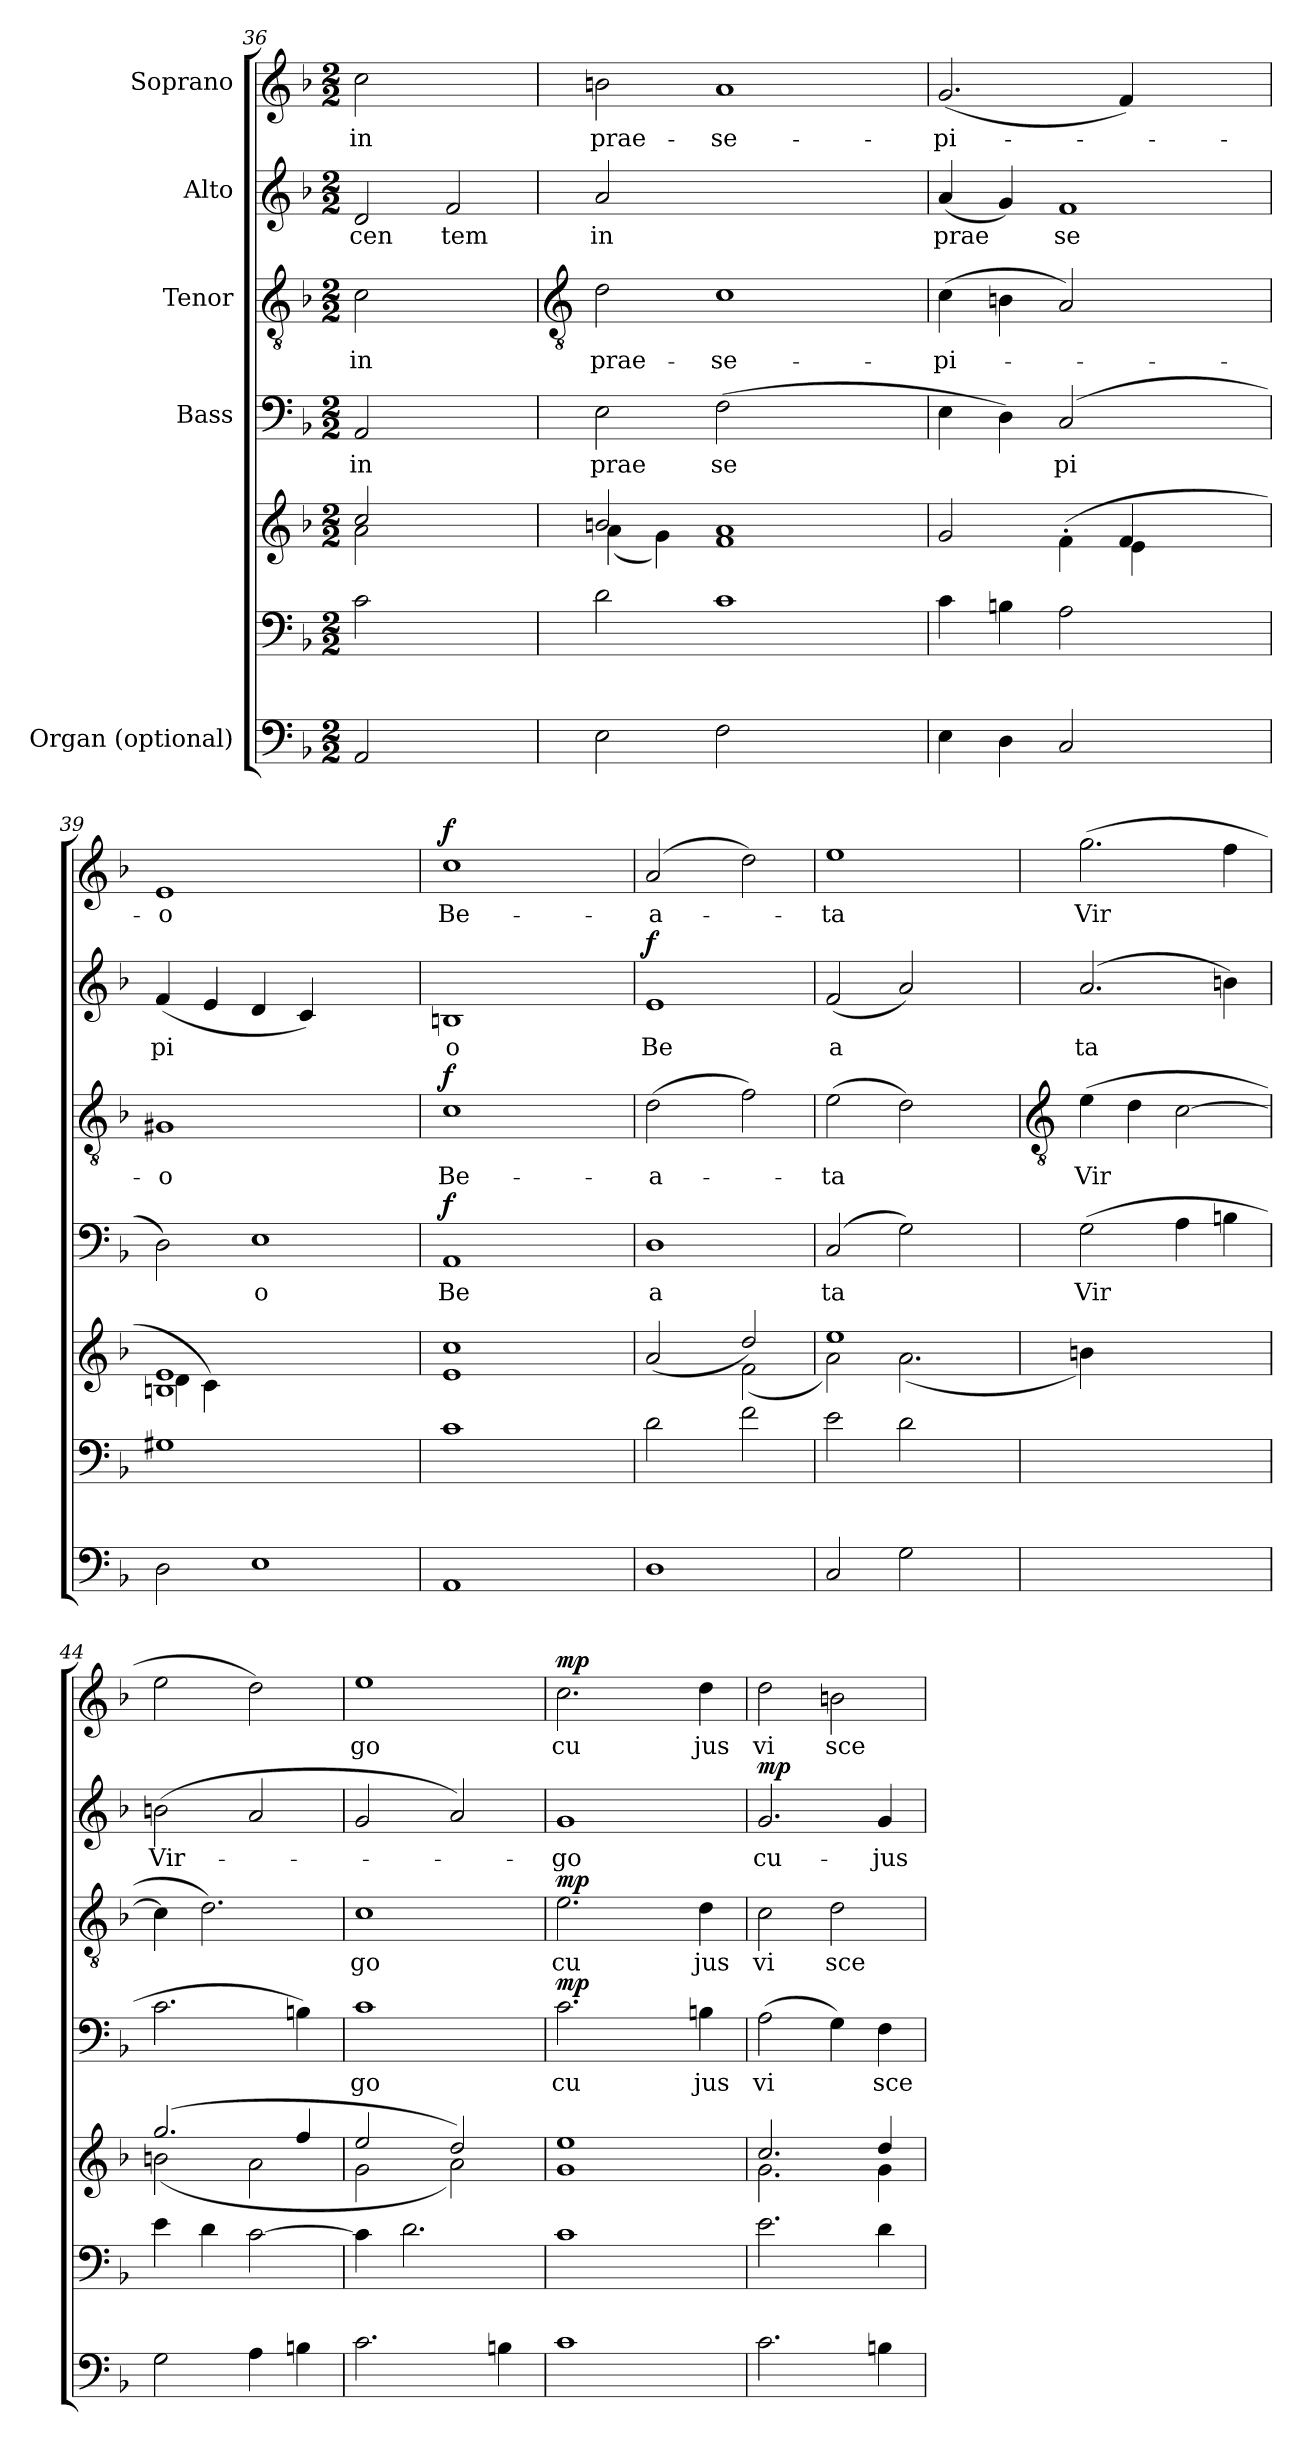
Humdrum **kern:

**kern	**kern	**kern	**kern	**text	**dynam	**kern	**text	**dynam	**kern	**text	**dynam	**kern	**text	**dynam
*part5	*part5	*part5	*part4	*part4	*part4	*part3	*part3	*part3	*part2	*part2	*part2	*part1	*part1	*part1
*staff7	*staff6	*staff5	*staff4	*staff4	*staff4	*staff3	*staff3	*staff3	*staff2	*staff2	*staff2	*staff1	*staff1	*staff1
*I"Organ (optional)	*	*	*I"Bass	*	*	*I"Tenor	*	*	*I"Alto	*	*	*I"Soprano	*	*
*clefF4	*clefF4	*clefG2	*clefF4	*	*	*clefGv2	*	*	*clefG2	*	*	*clefG2	*	*
*k[b-]	*k[b-]	*k[b-]	*k[b-]	*	*	*k[b-]	*	*	*k[b-]	*	*	*k[b-]	*	*
*F:	*F:	*F:	*F:	*	*	*F:	*	*	*F:	*	*	*F:	*	*
*M2/2	*M2/2	*M2/2	*M2/2	*	*	*M2/2	*	*	*M2/2	*	*	*M2/2	*	*
=36	=36	=36	=36	=36	=36	=36	=36	=36	=36	=36	=36	=36	=36	=36
*	*	*^	*	*	*	*	*	*	*	*	*	*	*	*
!	!	!	!	!	!LO:LY:b	!	!	!LO:LY:b	!	!	!LO:LY:b	!	!	!LO:LY:b	!
2AA/	2c\	2cc/	2a\	2AA/	in	.	2c\	in	.	2d/	cen	.	2cc\	in	.
!	!	!	!	!	!	!	!	!	!	!	!LO:LY:b	!	!	!	!
2ryy	2ryy	2ryy	2ryy	2ryy	.	.	2ryy	.	.	2f/	tem	.	2ryy	.	.
!!LO:LB:g=z
=37	=37	=37	=37	=37	=37	=37	=37	=37	=37	=37	=37	=37	=37	=37	=37
*	*	*	*	*	*	*	*clefGv2	*	*	*	*	*	*	*	*
!	!	!	!	!	!LO:LY:b	!	!	!LO:LY:b	!	!	!LO:LY:b	!	!	!LO:LY:b	!
2E\	2d\	2bn/	(<4a\	2E\	prae	.	2d\	prae-	.	2a/	in	.	2bn\	prae-	.
.	.	.	4g\)	.	.	.	.	.	.	.	.	.	.	.	.
!	!	!	!	!	!LO:LY:b	!	!	!LO:LY:b	!	!	!	!	!	!LO:LY:b	!
2F\	1c	1f/ 1a/	4ryy	(>2F\	se	.	1c	-se-	.	1ryy	.	.	1a	-se-	.
.	.	.	4ryy	.	.	.	.	.	.	.	.	.	.	.	.
2ryy	.	.	2ryy	2ryy	.	.	.	.	.	.	.	.	.	.	.
!!LO:LB:g=z
=38	=38	=38	=38	=38	=38	=38	=38	=38	=38	=38	=38	=38	=38	=38	=38
!	!	!	!	!	!	!	!	!LO:LY:b	!	!	!LO:LY:b	!	!	!LO:LY:b	!
4E\	4c\	(>2g/	4ryy	4E\	.	.	(>4c\	-pi-	.	(<4a/	prae	.	(<2.g/	-pi-	.
4D\	4Bn\	.	4ryy	4D\)	.	.	4Bn\	.	.	4g/)	.	.	.	.	.
!	!	!	!	!	!LO:LY:b	!	!	!	!	!	!LO:LY:b	!	!	!	!
2C/	2A\	4ryy)	(>4f'\	(>2C/	pi	.	2A/)	.	.	1f	se	.	.	.	.
.	.	4f/	4e\	.	.	.	.	.	.	.	.	.	4f/)	.	.
2ryy	2ryy	2ryy	2ryy	2ryy	.	.	2ryy	.	.	.	.	.	2ryy	.	.
=39	=39	=39	=39	=39	=39	=39	=39	=39	=39	=39	=39	=39	=39	=39	=39
!	!	!	!	!	!	!	!	!LO:LY:b	!	!	!LO:LY:b	!	!	!LO:LY:b	!
2D\	1G#X	1Bn/ 1e/	4d\	2D\)	.	.	1G#X	-o	.	(<4f/	pi	.	1e	-o	.
.	.	.	4c\)	.	.	.	.	.	.	4e/	.	.	.	.	.
!	!	!	!	!	!LO:LY:b	!	!	!	!	!	!	!	!	!	!
1E	.	.	4ryy	1E	o	.	.	.	.	4d/	.	.	.	.	.
.	.	.	4ryy	.	.	.	.	.	.	4c/)	.	.	.	.	.
.	2ryy	2ryy	2ryy	.	.	.	2ryy	.	.	2ryy	.	.	2ryy	.	.
=40	=40	=40	=40	=40	=40	=40	=40	=40	=40	=40	=40	=40	=40	=40	=40
!	!	!	!	!	!LO:LY:b	!LO:DY:a	!	!LO:LY:b	!LO:DY:a	!	!LO:LY:b	!	!	!LO:LY:b	!LO:DY:a
1AA	1c	1e/ 1cc/	4ryy	1AA	Be	f	1c	Be-	f	1Bn	o	.	1cc	Be-	f
.	.	.	4ryy	.	.	.	.	.	.	.	.	.	.	.	.
.	.	.	4ryy	.	.	.	.	.	.	.	.	.	.	.	.
.	.	.	4ryy	.	.	.	.	.	.	.	.	.	.	.	.
=41	=41	=41	=41	=41	=41	=41	=41	=41	=41	=41	=41	=41	=41	=41	=41
!	!	!	!	!	!LO:LY:b	!	!	!LO:LY:b	!	!	!LO:LY:b	!LO:DY:a	!	!LO:LY:b	!
1D	2d\	(>2a/	4ryy	1D	a	.	(>2d\	-a-	.	1e	Be	f	(>2a/	-a-	.
.	.	.	4ryy	.	.	.	.	.	.	.	.	.	.	.	.
.	2f\	2dd/)	(<2f\	.	.	.	2f\)	.	.	.	.	.	2dd\)	.	.
=42	=42	=42	=42	=42	=42	=42	=42	=42	=42	=42	=42	=42	=42	=42	=42
!	!	!	!	!	!LO:LY:b	!	!	!LO:LY:b	!	!	!LO:LY:b	!	!	!LO:LY:b	!
2C/	2e\	1ee/	2a\)	(>2C/	ta	.	(>2e\	-ta	.	(<2f/	a	.	1ee	-ta	.
2G\	2d\	.	(<2.a\	2G\)	.	.	2d\)	.	.	2a/)	.	.	.	.	.
4ryy	4ryy	4ryy	.	4ryy	.	.	4ryy	.	.	4ryy	.	.	4ryy	.	.
*	*	*v	*v	*	*	*	*	*	*	*	*	*	*	*	*
!!LO:LB:g=z
=43	=43	=43	=43	=43	=43	=43	=43	=43	=43	=43	=43	=43	=43	=43
*	*	*	*	*	*	*clefGv2	*	*	*	*	*	*	*	*
!	!	!	!	!LO:LY:b	!	!	!LO:LY:b	!	!	!LO:LY:b	!	!	!LO:LY:b	!
1ryy	1ryy	4bn\)	(>2G\	Vir	.	(>4e\	Vir	.	(>2.a/	ta	.	(>2.gg\	Vir	.
.	.	2.ryy	.	.	.	4d\	.	.	.	.	.	.	.	.
.	.	.	4A\	.	.	[2c\	.	.	.	.	.	.	.	.
.	.	.	4Bn\	.	.	.	.	.	4bn\)	.	.	4ff\	.	.
!!LO:LB:g=z
=44	=44	=44	=44	=44	=44	=44	=44	=44	=44	=44	=44	=44	=44	=44
*	*	*^	*	*	*	*	*	*	*	*	*	*	*	*
!	!	!	!	!	!	!	!	!	!	!	!LO:LY:b	!	!	!	!
2G\	4e\	(>2.gg/	(<2bn\	2.c\	.	.	4c\]	.	.	(<2bn\	Vir-	.	2ee\	.	.
.	4d\	.	.	.	.	.	2.d\)	.	.	.	.	.	.	.	.
4A\	[2c\	.	2a\	.	.	.	.	.	.	2a/	.	.	2dd\)	.	.
4Bn\	.	4ff/	.	4Bn\)	.	.	.	.	.	.	.	.	.	.	.
=45	=45	=45	=45	=45	=45	=45	=45	=45	=45	=45	=45	=45	=45	=45	=45
!	!	!	!	!	!LO:LY:b	!	!	!LO:LY:b	!	!	!	!	!	!LO:LY:b	!
2.c\	4c\]	2ee/	2g\	1c	go	.	1c	go	.	2g/	.	.	1ee	go	.
.	2.d\	.	.	.	.	.	.	.	.	.	.	.	.	.	.
.	.	2dd/)	2a\)	.	.	.	.	.	.	2a/)	.	.	.	.	.
4Bn\	.	.	.	.	.	.	.	.	.	.	.	.	.	.	.
=46	=46	=46	=46	=46	=46	=46	=46	=46	=46	=46	=46	=46	=46	=46	=46
!	!	!	!	!	!LO:LY:b	!LO:DY:a	!	!LO:LY:b	!LO:DY:a	!	!LO:LY:b	!	!	!LO:LY:b	!LO:DY:a
1c	1c	1g/ 1ee/	4ryy	2.c\	cu	mp	2.e\	cu	mp	1g	-go	.	2.cc\	cu	mp
.	.	.	4ryy	.	.	.	.	.	.	.	.	.	.	.	.
.	.	.	4ryy	.	.	.	.	.	.	.	.	.	.	.	.
!	!	!	!	!	!LO:LY:b	!	!	!LO:LY:b	!	!	!	!	!	!LO:LY:b	!
.	.	.	4ryy	4Bn\	jus	.	4d\	jus	.	.	.	.	4dd\	jus	.
=47	=47	=47	=47	=47	=47	=47	=47	=47	=47	=47	=47	=47	=47	=47	=47
!	!	!	!	!	!LO:LY:b	!	!	!LO:LY:b	!	!	!LO:LY:b	!LO:DY:a	!	!LO:LY:b	!
2.c\	2.e\	2.cc/	2.g\	(>2A\	vi	.	2c\	vi	.	2.g/	cu-	mp	2dd\	vi	.
!	!	!	!	!	!	!	!	!LO:LY:b	!	!	!	!	!	!LO:LY:b	!
.	.	.	.	4G\)	.	.	2d\	sce	.	.	.	.	2bn\	sce	.
!	!	!	!	!	!LO:LY:b	!	!	!	!	!	!LO:LY:b	!	!	!	!
4Bn\	4d\	4dd/	4g\	4F\	sce	.	.	.	.	4g/	-jus	.	.	.	.
*	*	*v	*v	*	*	*	*	*	*	*	*	*	*	*	*
=	=	=	=	=	=	=	=	=	=	=	=	=	=	=
*-	*-	*-	*-	*-	*-	*-	*-	*-	*-	*-	*-	*-	*-	*-
